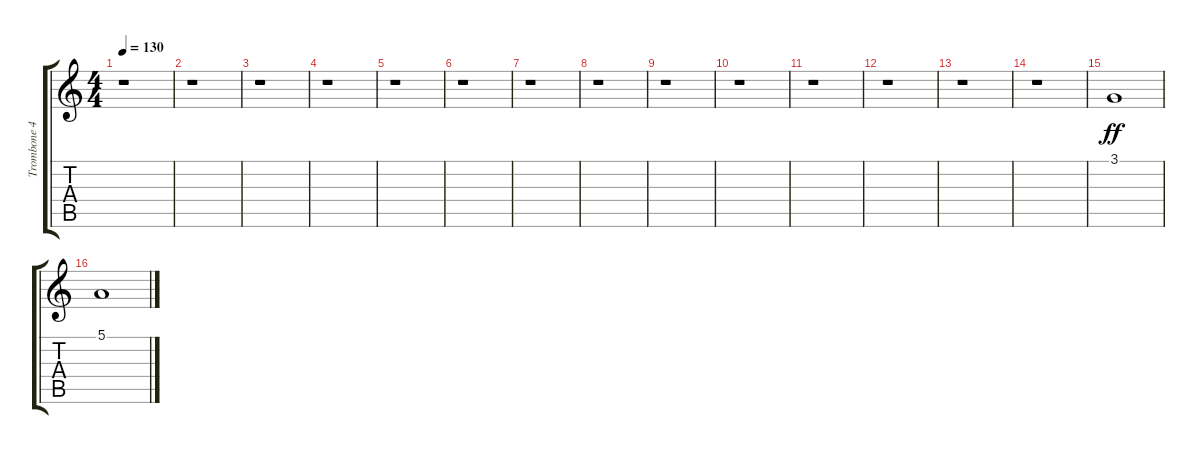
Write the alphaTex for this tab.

\track ("Trombone 4" "Trombone 4") {instrument trombone}
\staff {score tabs}
\tuning (E4 B3 G3 D3 A2 E2) {hide}
\ts (4 4)
\tempo 130
\clef g2
\ks c
r.1{dy ff} |
r.1 |
r.1 |
r.1 |
r.1 |
r.1 |
r.1 |
r.1 |
r.1 |
r.1 |
r.1 |
r.1 |
r.1 |
r.1 |
3.1.1 |
5.1.1
